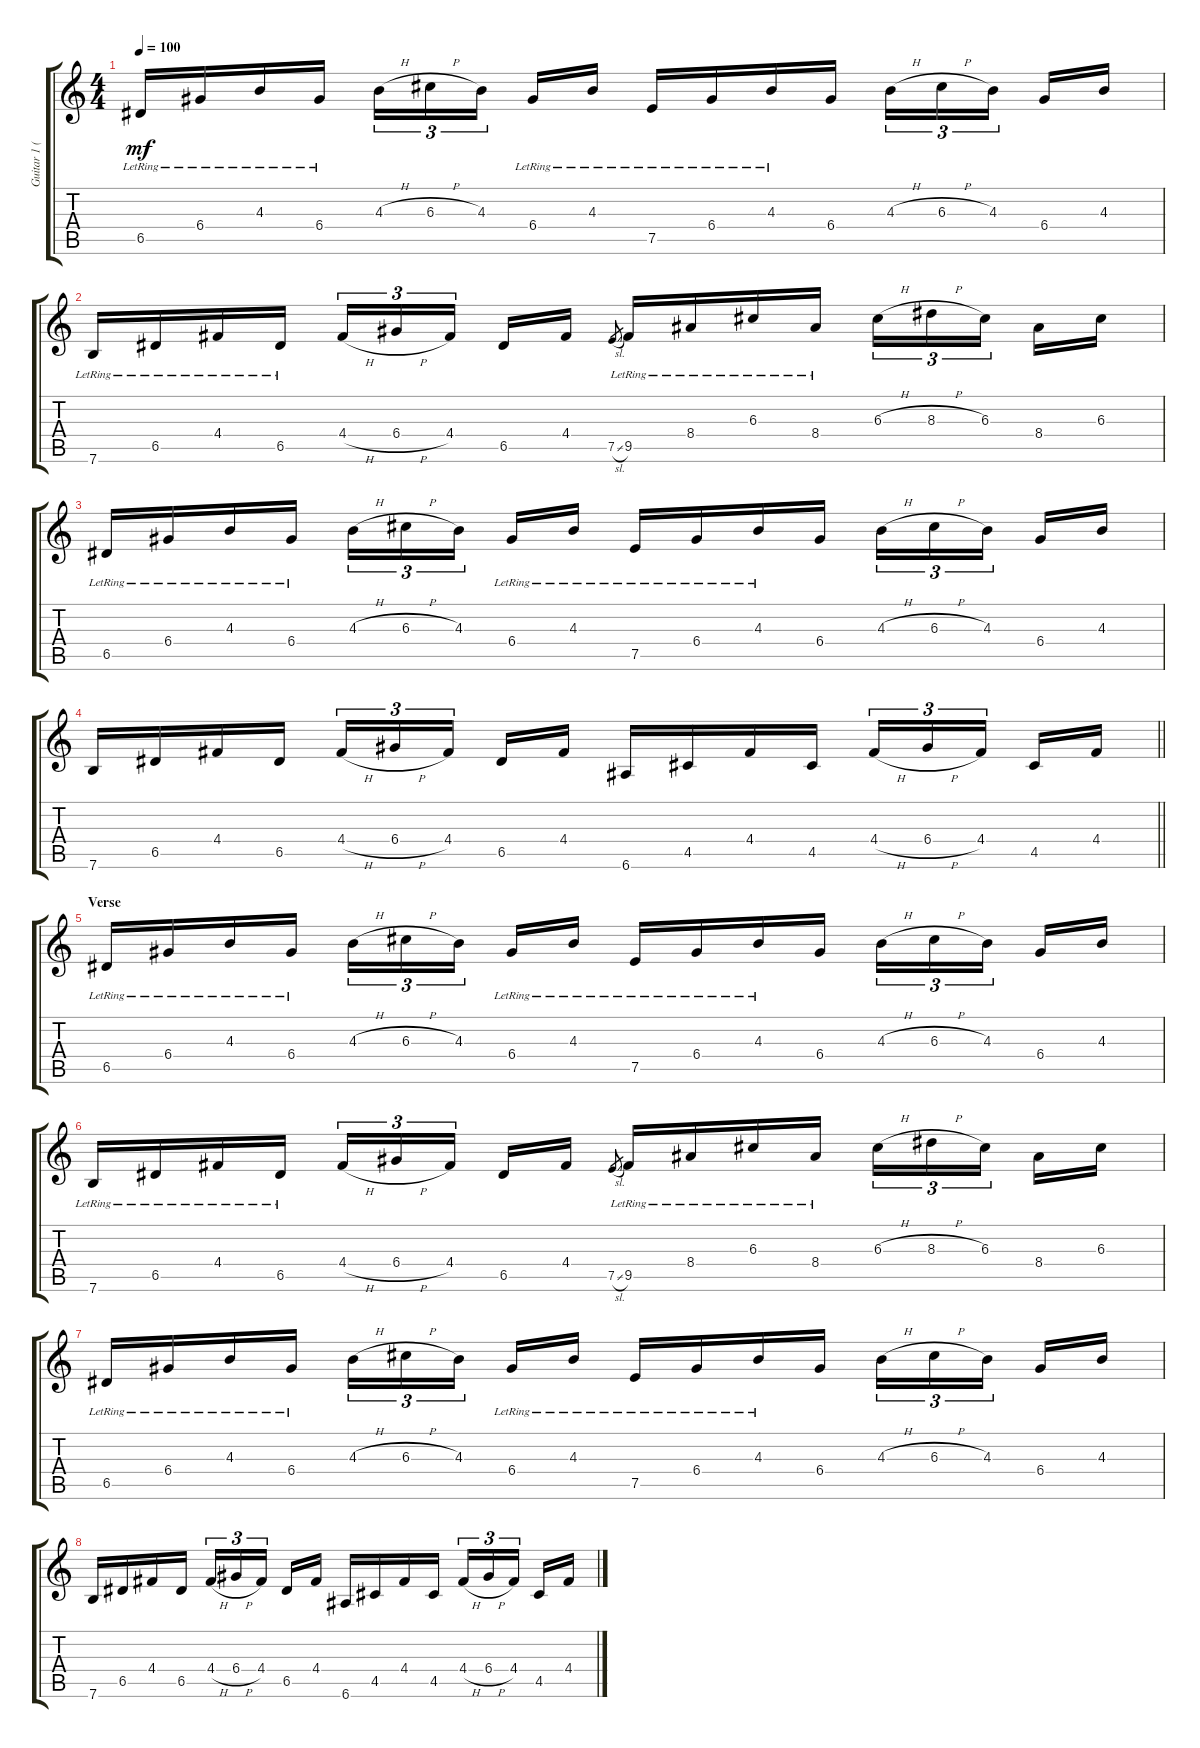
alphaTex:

\track ("Guitar 1 (Clean)" "Guitar 1 (") {instrument electricguitarclean}
\staff {score tabs}
\tuning (E4 B3 G3 D3 A2 E2) {hide}
\ts (4 4)
\tempo 100
\clef g2
\ks c
6.5{lr}.16{dy mf} 6.4{lr}.16 4.3{lr}.16 6.4{lr}.16 4.3{h}.16{tu (3 2)} 6.3{h}.16{tu (3 2)} 4.3.16{tu (3 2) beam splitsecondary} 6.4{lr}.16 4.3{lr}.16 7.5{lr}.16 6.4{lr}.16 4.3{lr}.16 6.4.16 4.3{h}.16{tu (3 2)} 6.3{h}.16{tu (3 2)} 4.3.16{tu (3 2) beam splitsecondary} 6.4.16 4.3.16 |
7.6{lr}.16 6.5{lr}.16 4.4{lr}.16 6.5{lr}.16 4.4{h}.16{tu (3 2)} 6.4{h}.16{tu (3 2)} 4.4.16{tu (3 2) beam splitsecondary} 6.5.16 4.4.16 7.5{sl}.8{gr} 9.5{lr}.16 8.4{lr}.16 6.3{lr}.16 8.4{lr}.16 6.3{h}.16{tu (3 2)} 8.3{h}.16{tu (3 2)} 6.3.16{tu (3 2) beam splitsecondary} 8.4.16 6.3.16 |
6.5{lr}.16 6.4{lr}.16 4.3{lr}.16 6.4{lr}.16 4.3{h}.16{tu (3 2)} 6.3{h}.16{tu (3 2)} 4.3.16{tu (3 2) beam splitsecondary} 6.4{lr}.16 4.3{lr}.16 7.5{lr}.16 6.4{lr}.16 4.3{lr}.16 6.4.16 4.3{h}.16{tu (3 2)} 6.3{h}.16{tu (3 2)} 4.3.16{tu (3 2) beam splitsecondary} 6.4.16 4.3.16 |
\barLineRight lightlight
7.6.16 6.5.16 4.4.16 6.5.16 4.4{h}.16{tu (3 2)} 6.4{h}.16{tu (3 2)} 4.4.16{tu (3 2) beam splitsecondary} 6.5.16 4.4.16 6.6.16 4.5.16 4.4.16 4.5.16 4.4{h}.16{tu (3 2)} 6.4{h}.16{tu (3 2)} 4.4.16{tu (3 2) beam splitsecondary} 4.5.16 4.4.16 |
\section ("" "Verse")
6.5{lr}.16 6.4{lr}.16 4.3{lr}.16 6.4{lr}.16 4.3{h}.16{tu (3 2)} 6.3{h}.16{tu (3 2)} 4.3.16{tu (3 2) beam splitsecondary} 6.4{lr}.16 4.3{lr}.16 7.5{lr}.16 6.4{lr}.16 4.3{lr}.16 6.4.16 4.3{h}.16{tu (3 2)} 6.3{h}.16{tu (3 2)} 4.3.16{tu (3 2) beam splitsecondary} 6.4.16 4.3.16 |
7.6{lr}.16 6.5{lr}.16 4.4{lr}.16 6.5{lr}.16 4.4{h}.16{tu (3 2)} 6.4{h}.16{tu (3 2)} 4.4.16{tu (3 2) beam splitsecondary} 6.5.16 4.4.16 7.5{sl}.8{gr} 9.5{lr}.16 8.4{lr}.16 6.3{lr}.16 8.4{lr}.16 6.3{h}.16{tu (3 2)} 8.3{h}.16{tu (3 2)} 6.3.16{tu (3 2) beam splitsecondary} 8.4.16 6.3.16 |
6.5{lr}.16 6.4{lr}.16 4.3{lr}.16 6.4{lr}.16 4.3{h}.16{tu (3 2)} 6.3{h}.16{tu (3 2)} 4.3.16{tu (3 2) beam splitsecondary} 6.4{lr}.16 4.3{lr}.16 7.5{lr}.16 6.4{lr}.16 4.3{lr}.16 6.4.16 4.3{h}.16{tu (3 2)} 6.3{h}.16{tu (3 2)} 4.3.16{tu (3 2) beam splitsecondary} 6.4.16 4.3.16 |
7.6.16 6.5.16 4.4.16 6.5.16 4.4{h}.16{tu (3 2)} 6.4{h}.16{tu (3 2)} 4.4.16{tu (3 2) beam splitsecondary} 6.5.16 4.4.16 6.6.16 4.5.16 4.4.16 4.5.16 4.4{h}.16{tu (3 2)} 6.4{h}.16{tu (3 2)} 4.4.16{tu (3 2) beam splitsecondary} 4.5.16 4.4.16
